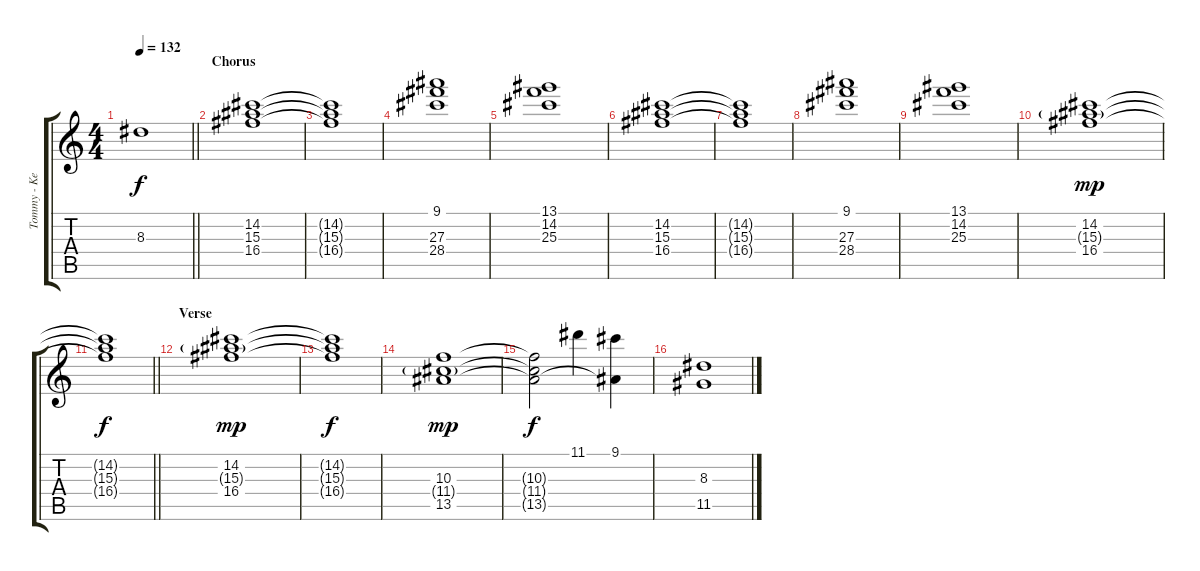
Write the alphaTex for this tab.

\track ("Tommy - Keyboard" "Tommy - Ke") {instrument pad2warm}
\staff {score tabs}
\tuning (E5 B4 G4 D4 A3 E3) {hide}
\ts (4 4)
\tempo 132
\clef g2
\barLineRight lightlight
\ks c
8.3{t}.1{dy f} |
\section ("" "Chorus")
(14.2 15.3 16.4).1 |
(14.2{t} 15.3{t} 16.4{t}).1 |
(9.1 27.3 28.4).1 |
(13.1 14.2 25.3).1 |
(14.2 15.3 16.4).1 |
(14.2{t} 15.3{t} 16.4{t}).1 |
(9.1 27.3 28.4).1 |
(13.1 14.2 25.3).1 |
(14.2 15.3{g} 16.4).1{dy mp} |
\barLineRight lightlight
(14.2{t} 15.3{t} 16.4{t}).1{dy f} |
\section ("" "Verse")
(14.2 15.3{g} 16.4).1{dy mp} |
(14.2{t} 15.3{t} 16.4{t}).1{dy f} |
(10.3 11.4{g} 13.5).1{dy mp} |
(10.3{t} 11.4{t} 13.5{t}).2{dy f} 11.1.4 (9.1 13.5{t}).4 |
(8.3 11.5).1
